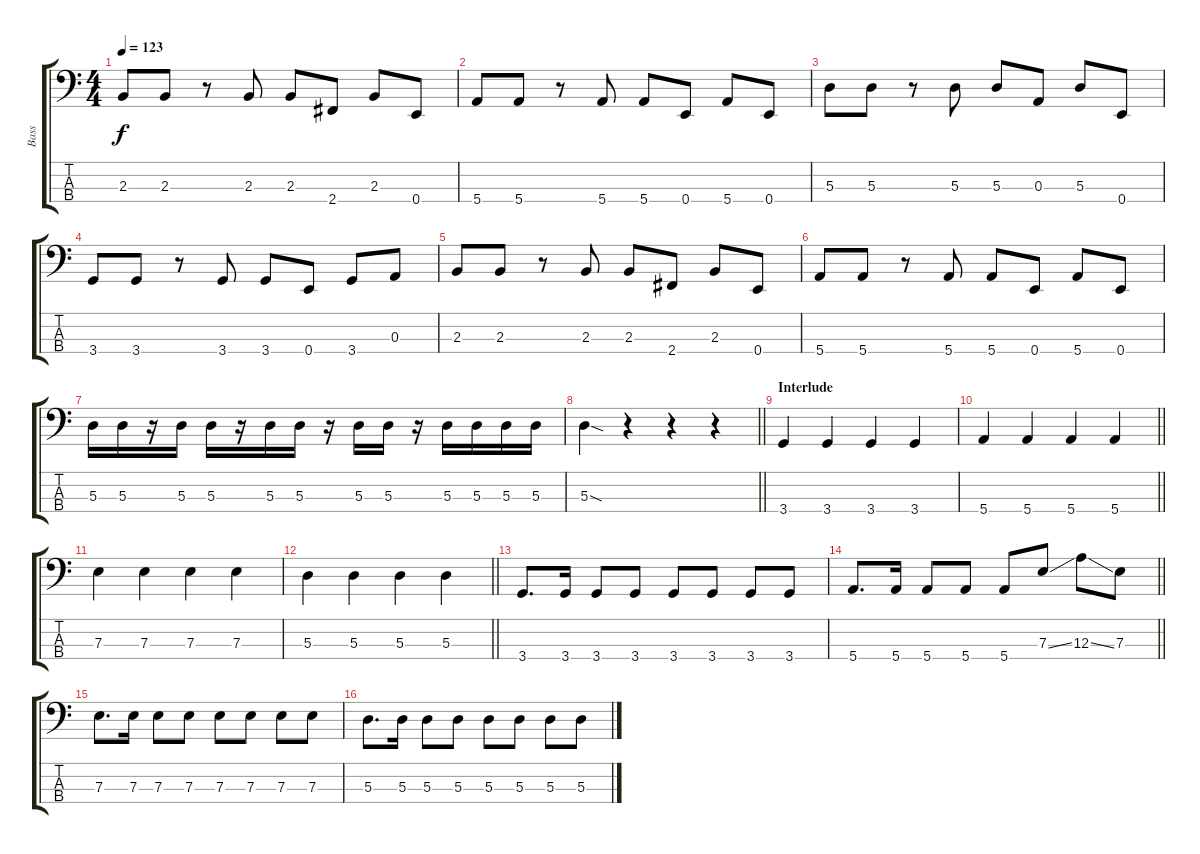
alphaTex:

\track ("Bass" "Bass") {instrument electricbassfinger}
\staff {score tabs}
\tuning (G2 D2 A1 E1) {hide}
\ts (4 4)
\tempo 123
\clef f4
\ks c
2.3.8{dy f} 2.3.8 r.8 2.3.8 2.3.8 2.4.8 2.3.8 0.4.8 |
5.4.8 5.4.8 r.8 5.4.8 5.4.8 0.4.8 5.4.8 0.4.8 |
5.3.8 5.3.8 r.8 5.3.8 5.3.8 0.3.8 5.3.8 0.4.8 |
3.4.8 3.4.8 r.8 3.4.8 3.4.8 0.4.8 3.4.8 0.3.8 |
2.3.8 2.3.8 r.8 2.3.8 2.3.8 2.4.8 2.3.8 0.4.8 |
5.4.8 5.4.8 r.8 5.4.8 5.4.8 0.4.8 5.4.8 0.4.8 |
5.3.16 5.3.16 r.16 5.3.16 5.3.16 r.16 5.3.16 5.3.16 r.16 5.3.16 5.3.16 r.16 5.3.16 5.3.16 5.3.16 5.3.16 |
\barLineRight lightlight
5.3{sod}.4 r.4 r.4 r.4 |
\section ("" "Interlude")
3.4.4 3.4.4 3.4.4 3.4.4 |
\barLineRight lightlight
5.4.4 5.4.4 5.4.4 5.4.4 |
7.3.4 7.3.4 7.3.4 7.3.4 |
\barLineRight lightlight
5.3.4 5.3.4 5.3.4 5.3.4 |
3.4.8{d} 3.4.16 3.4.8 3.4.8 3.4.8 3.4.8 3.4.8 3.4.8 |
\barLineRight lightlight
5.4.8{d} 5.4.16 5.4.8 5.4.8 5.4.8 7.3{ss}.8 12.3{ss}.8 7.3.8 |
7.3.8{d} 7.3.16 7.3.8 7.3.8 7.3.8 7.3.8 7.3.8 7.3.8 |
5.3.8{d} 5.3.16 5.3.8 5.3.8 5.3.8 5.3.8 5.3.8 5.3.8
